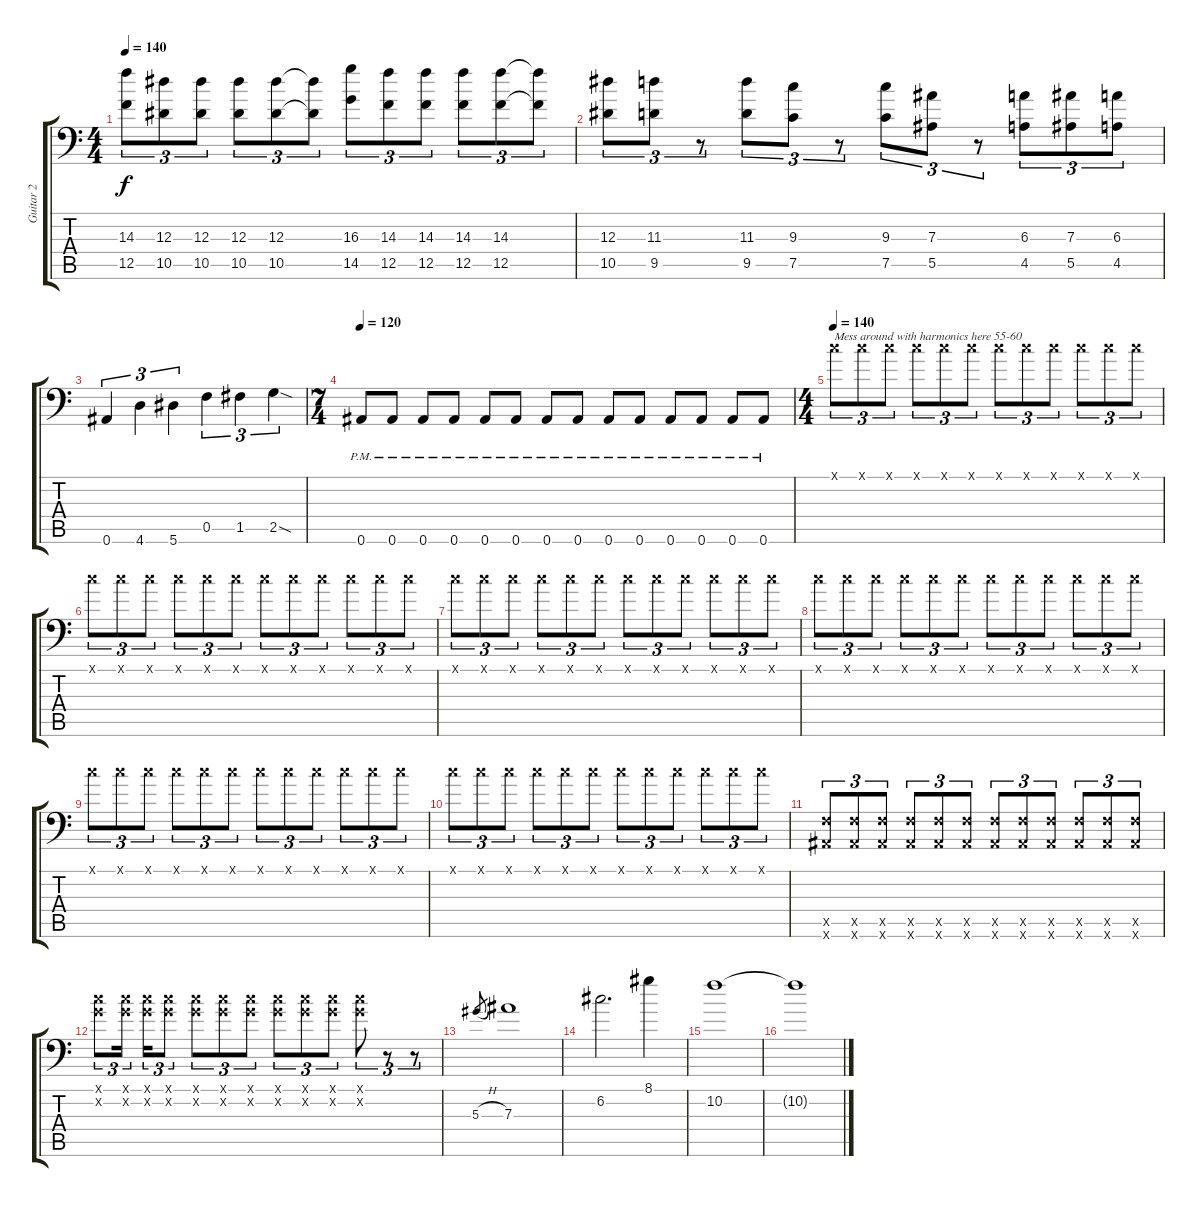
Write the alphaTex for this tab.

\track ("Guitar 2" "Guitar 2") {instrument overdrivenguitar}
\staff {score tabs}
\tuning (C4 G3 Eb3 Bb2 F2 Bb1) {hide}
\ts (4 4)
\tempo 140
\clef f4
\ks c
(14.3 12.5).8{tu (3 2) dy f} (12.3 10.5).8{tu (3 2)} (12.3 10.5).8{tu (3 2)} (12.3 10.5).8{tu (3 2)} (12.3 10.5).8{tu (3 2)} (12.3{t} 10.5{t}).8{tu (3 2)} (16.3 14.5).8{tu (3 2)} (14.3 12.5).8{tu (3 2)} (14.3 12.5).8{tu (3 2)} (14.3 12.5).8{tu (3 2)} (14.3 12.5).8{tu (3 2)} (14.3{t} 12.5{t}).8{tu (3 2)} |
(12.3 10.5).8{tu (3 2)} (11.3 9.5).8{tu (3 2)} r.8{tu (3 2)} (11.3 9.5).8{tu (3 2)} (9.3 7.5).8{tu (3 2)} r.8{tu (3 2)} (9.3 7.5).8{tu (3 2)} (7.3 5.5).8{tu (3 2)} r.8{tu (3 2)} (6.3 4.5).8{tu (3 2)} (7.3 5.5).8{tu (3 2)} (6.3 4.5).8{tu (3 2)} |
0.6.4{tu (3 2)} 4.6.4{tu (3 2)} 5.6.4{tu (3 2)} 0.5.4{tu (3 2)} 1.5.4{tu (3 2)} 2.5{sod}.4{tu (3 2)} |
\ts (7 4)
\tempo 120
0.6{pm}.8 0.6{pm}.8 0.6{pm}.8 0.6{pm}.8 0.6{pm}.8 0.6{pm}.8 0.6{pm}.8 0.6{pm}.8 0.6{pm}.8 0.6{pm}.8 0.6{pm}.8 0.6{pm}.8 0.6{pm}.8 0.6{pm}.8 |
\ts (4 4)
\tempo 140
0.1{x}.8{tu (3 2) txt "Mess around with harmonics here 55-60"} 0.1{x}.8{tu (3 2)} 0.1{x}.8{tu (3 2)} 0.1{x}.8{tu (3 2)} 0.1{x}.8{tu (3 2)} 0.1{x}.8{tu (3 2)} 0.1{x}.8{tu (3 2)} 0.1{x}.8{tu (3 2)} 0.1{x}.8{tu (3 2)} 0.1{x}.8{tu (3 2)} 0.1{x}.8{tu (3 2)} 0.1{x}.8{tu (3 2)} |
0.1{x}.8{tu (3 2)} 0.1{x}.8{tu (3 2)} 0.1{x}.8{tu (3 2)} 0.1{x}.8{tu (3 2)} 0.1{x}.8{tu (3 2)} 0.1{x}.8{tu (3 2)} 0.1{x}.8{tu (3 2)} 0.1{x}.8{tu (3 2)} 0.1{x}.8{tu (3 2)} 0.1{x}.8{tu (3 2)} 0.1{x}.8{tu (3 2)} 0.1{x}.8{tu (3 2)} |
0.1{x}.8{tu (3 2)} 0.1{x}.8{tu (3 2)} 0.1{x}.8{tu (3 2)} 0.1{x}.8{tu (3 2)} 0.1{x}.8{tu (3 2)} 0.1{x}.8{tu (3 2)} 0.1{x}.8{tu (3 2)} 0.1{x}.8{tu (3 2)} 0.1{x}.8{tu (3 2)} 0.1{x}.8{tu (3 2)} 0.1{x}.8{tu (3 2)} 0.1{x}.8{tu (3 2)} |
0.1{x}.8{tu (3 2)} 0.1{x}.8{tu (3 2)} 0.1{x}.8{tu (3 2)} 0.1{x}.8{tu (3 2)} 0.1{x}.8{tu (3 2)} 0.1{x}.8{tu (3 2)} 0.1{x}.8{tu (3 2)} 0.1{x}.8{tu (3 2)} 0.1{x}.8{tu (3 2)} 0.1{x}.8{tu (3 2)} 0.1{x}.8{tu (3 2)} 0.1{x}.8{tu (3 2)} |
0.1{x}.8{tu (3 2)} 0.1{x}.8{tu (3 2)} 0.1{x}.8{tu (3 2)} 0.1{x}.8{tu (3 2)} 0.1{x}.8{tu (3 2)} 0.1{x}.8{tu (3 2)} 0.1{x}.8{tu (3 2)} 0.1{x}.8{tu (3 2)} 0.1{x}.8{tu (3 2)} 0.1{x}.8{tu (3 2)} 0.1{x}.8{tu (3 2)} 0.1{x}.8{tu (3 2)} |
0.1{x}.8{tu (3 2)} 0.1{x}.8{tu (3 2)} 0.1{x}.8{tu (3 2)} 0.1{x}.8{tu (3 2)} 0.1{x}.8{tu (3 2)} 0.1{x}.8{tu (3 2)} 0.1{x}.8{tu (3 2)} 0.1{x}.8{tu (3 2)} 0.1{x}.8{tu (3 2)} 0.1{x}.8{tu (3 2)} 0.1{x}.8{tu (3 2)} 0.1{x}.8{tu (3 2)} |
(0.5{x} 0.6{x}).8{tu (3 2)} (0.5{x} 0.6{x}).8{tu (3 2)} (0.5{x} 0.6{x}).8{tu (3 2)} (0.5{x} 0.6{x}).8{tu (3 2)} (0.5{x} 0.6{x}).8{tu (3 2)} (0.5{x} 0.6{x}).8{tu (3 2)} (0.5{x} 0.6{x}).8{tu (3 2)} (0.5{x} 0.6{x}).8{tu (3 2)} (0.5{x} 0.6{x}).8{tu (3 2)} (0.5{x} 0.6{x}).8{tu (3 2)} (0.5{x} 0.6{x}).8{tu (3 2)} (0.5{x} 0.6{x}).8{tu (3 2)} |
(0.1{x} 0.2{x}).8{tu (3 2)} (0.1{x} 0.2{x}).16{tu (3 2) beam splitsecondary} (0.1{x} 0.2{x}).16{tu (3 2)} (0.1{x} 0.2{x}).8{tu (3 2)} (0.1{x} 0.2{x}).8{tu (3 2)} (0.1{x} 0.2{x}).8{tu (3 2)} (0.1{x} 0.2{x}).8{tu (3 2)} (0.1{x} 0.2{x}).8{tu (3 2)} (0.1{x} 0.2{x}).8{tu (3 2)} (0.1{x} 0.2{x}).8{tu (3 2)} (0.1{x} 0.2{x}).8{tu (3 2)} r.8{tu (3 2)} r.8{tu (3 2)} |
5.3{h}.8{gr} 7.3.1 |
6.2.2{d} 8.1.4 |
10.2.1 |
10.2{t}.1
